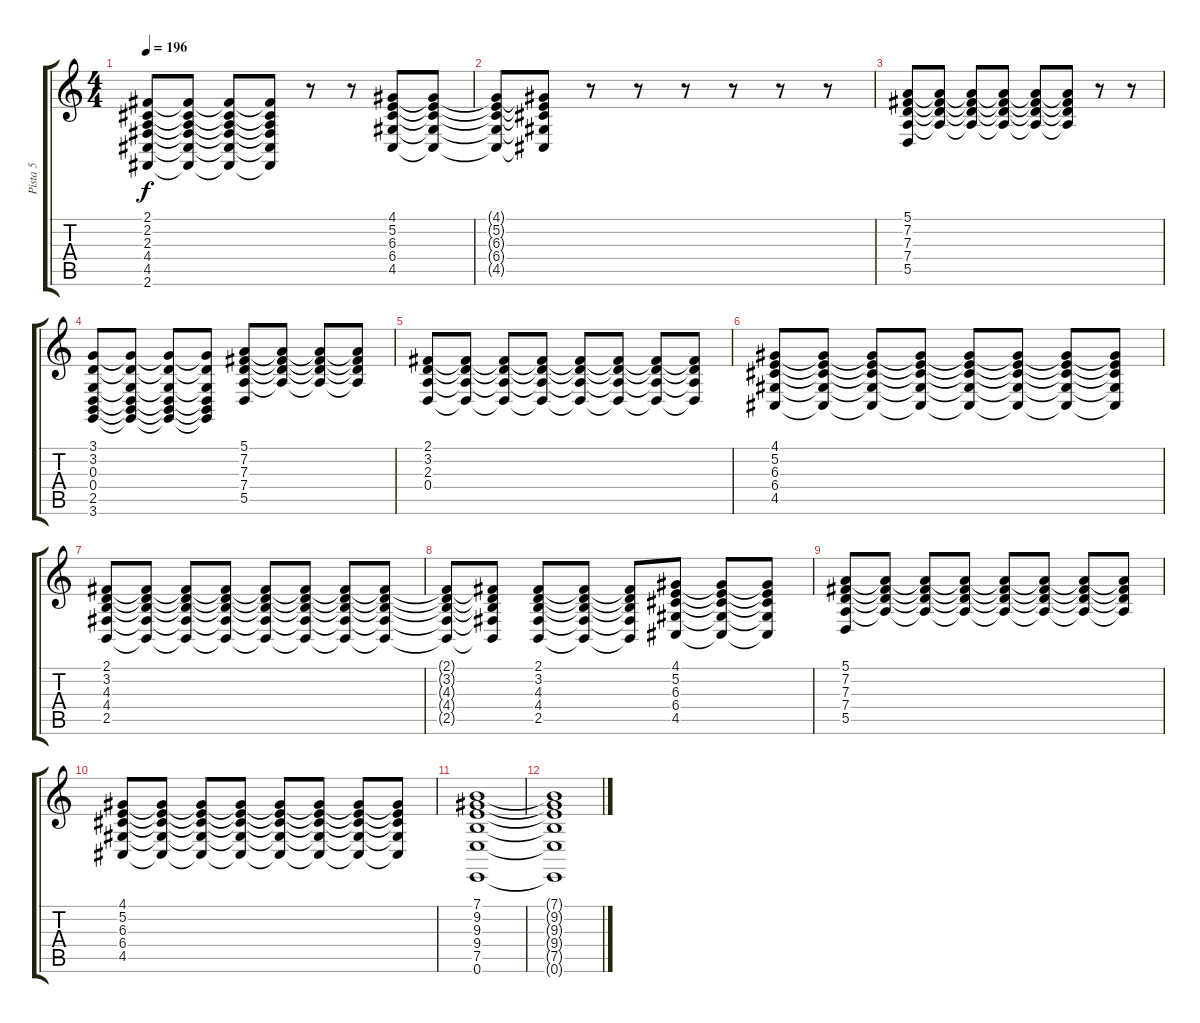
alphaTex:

\track ("Pista 5" "Pista 5") {instrument stringensemble1}
\staff {score tabs}
\tuning (E4 B3 G3 D3 A2 E2) {hide}
\ts (4 4)
\tempo 196
\clef g2
\ks c
(2.1 2.2 2.3 4.4 4.5 2.6).8{dy f} (2.1{t} 2.2{t} 2.3{t} 4.4{t} 4.5{t} 2.6{t}).8 (2.1{t} 2.2{t} 2.3{t} 4.4{t} 4.5{t} 2.6{t}).8 (2.1{t} 2.2{t} 2.3{t} 4.4{t} 4.5{t} 2.6{t}).8 r.8 r.8 (4.1 5.2 6.3 6.4 4.5).8 (4.1{t} 5.2{t} 6.3{t} 6.4{t} 4.5{t}).8 |
(4.1{t} 5.2{t} 6.3{t} 6.4{t} 4.5{t}).8 (4.1{t} 5.2{t} 6.3{t} 6.4{t} 4.5{t}).8 r.8 r.8 r.8 r.8 r.8 r.8 |
(5.1 7.2 7.3 7.4 5.5).8 (5.1{t} 7.2{t} 7.3{t} 7.4{t}).8 (5.1{t} 7.2{t} 7.3{t} 7.4{t}).8 (5.1{t} 7.2{t} 7.3{t} 7.4{t}).8 (5.1{t} 7.2{t} 7.3{t} 7.4{t}).8 (5.1{t} 7.2{t} 7.3{t} 7.4{t}).8 r.8 r.8 |
(3.1 3.2 0.3 0.4 2.5 3.6).8 (3.1{t} 3.2{t} 0.3{t} 0.4{t} 2.5{t} 3.6{t}).8 (3.1{t} 3.2{t} 0.3{t} 0.4{t} 2.5{t} 3.6{t}).8 (3.1{t} 3.2{t} 0.3{t} 0.4{t} 2.5{t} 3.6{t}).8 (5.1 7.2 7.3 7.4 5.5).8 (5.1{t} 7.2{t} 7.3{t} 7.4{t}).8 (5.1{t} 7.2{t} 7.3{t} 7.4{t}).8 (5.1{t} 7.2{t} 7.3{t} 7.4{t}).8 |
(2.1 3.2 2.3 0.4).8 (2.1{t} 3.2{t} 2.3{t} 0.4{t}).8 (2.1{t} 3.2{t} 2.3{t} 0.4{t}).8 (2.1{t} 3.2{t} 2.3{t} 0.4{t}).8 (2.1{t} 3.2{t} 2.3{t} 0.4{t}).8 (2.1{t} 3.2{t} 2.3{t} 0.4{t}).8 (2.1{t} 3.2{t} 2.3{t} 0.4{t}).8 (2.1{t} 3.2{t} 2.3{t} 0.4{t}).8 |
(4.1 5.2 6.3 6.4 4.5).8 (4.1{t} 5.2{t} 6.3{t} 6.4{t} 4.5{t}).8 (4.1{t} 5.2{t} 6.3{t} 6.4{t} 4.5{t}).8 (4.1{t} 5.2{t} 6.3{t} 6.4{t} 4.5{t}).8 (4.1{t} 5.2{t} 6.3{t} 6.4{t} 4.5{t}).8 (4.1{t} 5.2{t} 6.3{t} 6.4{t} 4.5{t}).8 (4.1{t} 5.2{t} 6.3{t} 6.4{t} 4.5{t}).8 (4.1{t} 5.2{t} 6.3{t} 6.4{t} 4.5{t}).8 |
(2.1 3.2 4.3 4.4 2.5).8 (2.1{t} 3.2{t} 4.3{t} 4.4{t} 2.5{t}).8 (2.1{t} 3.2{t} 4.3{t} 4.4{t} 2.5{t}).8 (2.1{t} 3.2{t} 4.3{t} 4.4{t} 2.5{t}).8 (2.1{t} 3.2{t} 4.3{t} 4.4{t} 2.5{t}).8 (2.1{t} 3.2{t} 4.3{t} 4.4{t} 2.5{t}).8 (2.1{t} 3.2{t} 4.3{t} 4.4{t} 2.5{t}).8 (2.1{t} 3.2{t} 4.3{t} 4.4{t} 2.5{t}).8 |
(2.1{t} 3.2{t} 4.3{t} 4.4{t} 2.5{t}).8 (2.1{t} 3.2{t} 4.3{t} 4.4{t} 2.5{t}).8 (2.1 3.2 4.3 4.4 2.5).8 (2.1{t} 3.2{t} 4.3{t} 4.4{t} 2.5{t}).8 (2.1{t} 3.2{t} 4.3{t} 4.4{t} 2.5{t}).8 (4.1 5.2 6.3 6.4 4.5).8 (4.1{t} 5.2{t} 6.3{t} 6.4{t} 4.5{t}).8 (4.1{t} 5.2{t} 6.3{t} 6.4{t} 4.5{t}).8 |
(5.1 7.2 7.3 7.4 5.5).8 (5.1{t} 7.2{t} 7.3{t} 7.4{t}).8 (5.1{t} 7.2{t} 7.3{t} 7.4{t}).8 (5.1{t} 7.2{t} 7.3{t} 7.4{t}).8 (5.1{t} 7.2{t} 7.3{t} 7.4{t}).8 (5.1{t} 7.2{t} 7.3{t} 7.4{t}).8 (5.1{t} 7.2{t} 7.3{t} 7.4{t}).8 (5.1{t} 7.2{t} 7.3{t} 7.4{t}).8 |
(4.1 5.2 6.3 6.4 4.5).8 (4.1{t} 5.2{t} 6.3{t} 6.4{t} 4.5{t}).8 (4.1{t} 5.2{t} 6.3{t} 6.4{t} 4.5{t}).8 (4.1{t} 5.2{t} 6.3{t} 6.4{t} 4.5{t}).8 (4.1{t} 5.2{t} 6.3{t} 6.4{t} 4.5{t}).8 (4.1{t} 5.2{t} 6.3{t} 6.4{t} 4.5{t}).8 (4.1{t} 5.2{t} 6.3{t} 6.4{t} 4.5{t}).8 (4.1{t} 5.2{t} 6.3{t} 6.4{t} 4.5{t}).8 |
(7.1 9.2 9.3 9.4 7.5 0.6).1 |
(7.1{t} 9.2{t} 9.3{t} 9.4{t} 7.5{t} 0.6{t}).1
